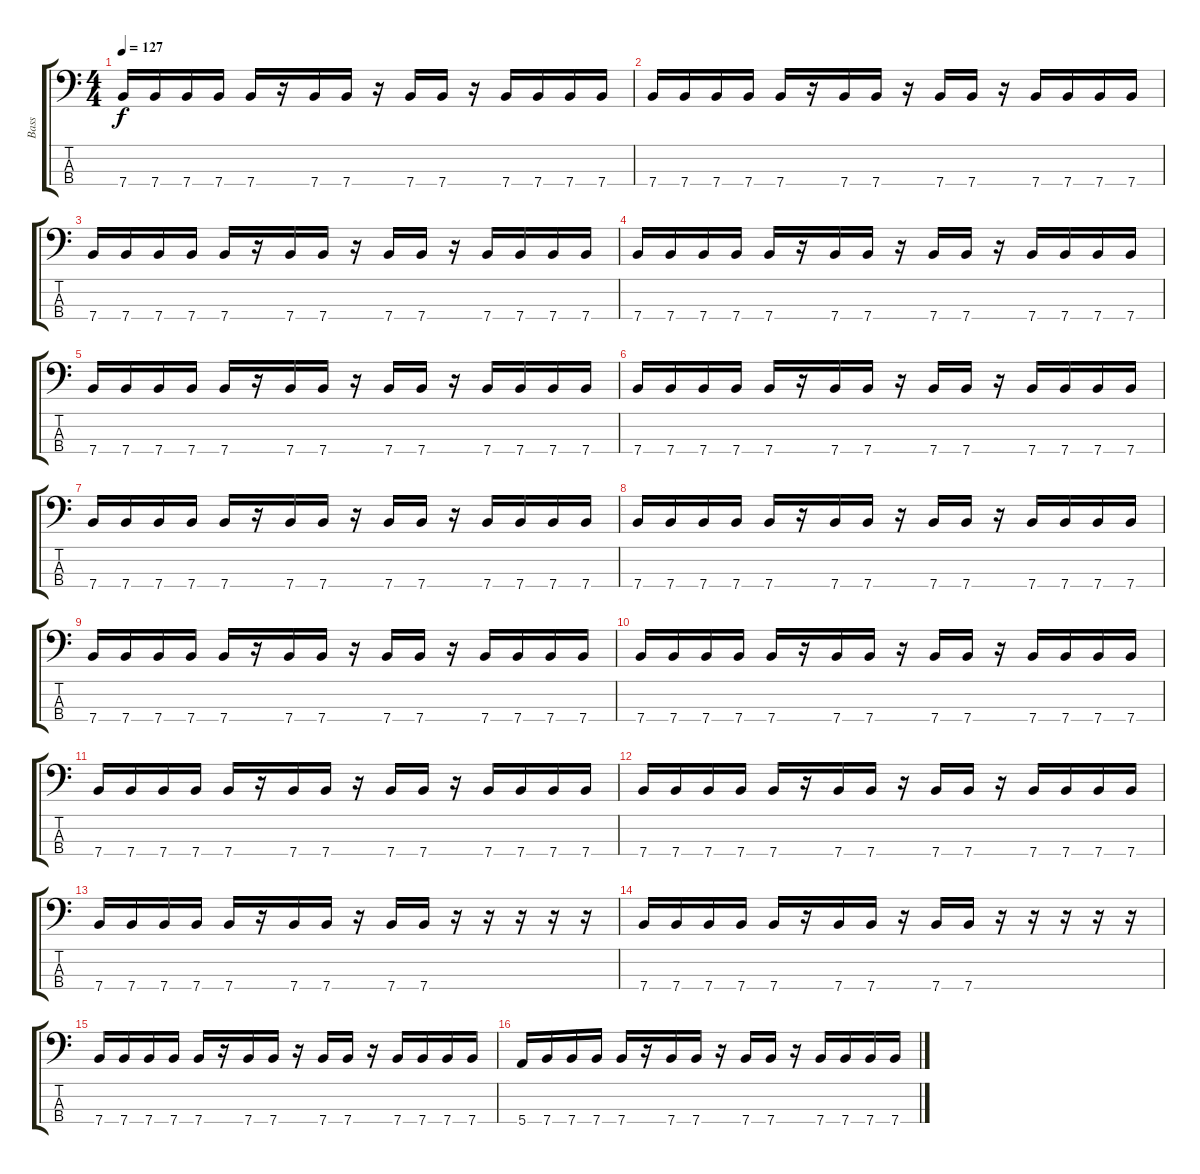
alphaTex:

\track ("Bass" "Bass") {instrument electricbassfinger}
\staff {score tabs}
\tuning (G2 D2 A1 E1) {hide}
\ts (4 4)
\tempo 127
\clef f4
\ks c
7.4.16{dy f instrument electricbassfinger} 7.4.16 7.4.16 7.4.16 7.4.16 r.16 7.4.16 7.4.16 r.16 7.4.16 7.4.16 r.16 7.4.16 7.4.16 7.4.16 7.4.16 |
7.4.16 7.4.16 7.4.16 7.4.16 7.4.16 r.16 7.4.16 7.4.16 r.16 7.4.16 7.4.16 r.16 7.4.16 7.4.16 7.4.16 7.4.16 |
7.4.16 7.4.16 7.4.16 7.4.16 7.4.16 r.16 7.4.16 7.4.16 r.16 7.4.16 7.4.16 r.16 7.4.16 7.4.16 7.4.16 7.4.16 |
7.4.16 7.4.16 7.4.16 7.4.16 7.4.16 r.16 7.4.16 7.4.16 r.16 7.4.16 7.4.16 r.16 7.4.16 7.4.16 7.4.16 7.4.16 |
7.4.16 7.4.16 7.4.16 7.4.16 7.4.16 r.16 7.4.16 7.4.16 r.16 7.4.16 7.4.16 r.16 7.4.16 7.4.16 7.4.16 7.4.16 |
7.4.16 7.4.16 7.4.16 7.4.16 7.4.16 r.16 7.4.16 7.4.16 r.16 7.4.16 7.4.16 r.16 7.4.16 7.4.16 7.4.16 7.4.16 |
7.4.16 7.4.16 7.4.16 7.4.16 7.4.16 r.16 7.4.16 7.4.16 r.16 7.4.16 7.4.16 r.16 7.4.16 7.4.16 7.4.16 7.4.16 |
7.4.16 7.4.16 7.4.16 7.4.16 7.4.16 r.16 7.4.16 7.4.16 r.16 7.4.16 7.4.16 r.16 7.4.16 7.4.16 7.4.16 7.4.16 |
7.4.16 7.4.16 7.4.16 7.4.16 7.4.16 r.16 7.4.16 7.4.16 r.16 7.4.16 7.4.16 r.16 7.4.16 7.4.16 7.4.16 7.4.16 |
7.4.16 7.4.16 7.4.16 7.4.16 7.4.16 r.16 7.4.16 7.4.16 r.16 7.4.16 7.4.16 r.16 7.4.16 7.4.16 7.4.16 7.4.16 |
7.4.16 7.4.16 7.4.16 7.4.16 7.4.16 r.16 7.4.16 7.4.16 r.16 7.4.16 7.4.16 r.16 7.4.16 7.4.16 7.4.16 7.4.16 |
7.4.16 7.4.16 7.4.16 7.4.16 7.4.16 r.16 7.4.16 7.4.16 r.16 7.4.16 7.4.16 r.16 7.4.16 7.4.16 7.4.16 7.4.16 |
7.4.16 7.4.16 7.4.16 7.4.16 7.4.16 r.16 7.4.16 7.4.16 r.16 7.4.16 7.4.16 r.16 r.16 r.16 r.16 r.16 |
7.4.16 7.4.16 7.4.16 7.4.16 7.4.16 r.16 7.4.16 7.4.16 r.16 7.4.16 7.4.16 r.16 r.16 r.16 r.16 r.16 |
7.4.16 7.4.16 7.4.16 7.4.16 7.4.16 r.16 7.4.16 7.4.16 r.16 7.4.16 7.4.16 r.16 7.4.16 7.4.16 7.4.16 7.4.16 |
5.4.16 7.4.16 7.4.16 7.4.16 7.4.16 r.16 7.4.16 7.4.16 r.16 7.4.16 7.4.16 r.16 7.4.16 7.4.16 7.4.16 7.4.16
